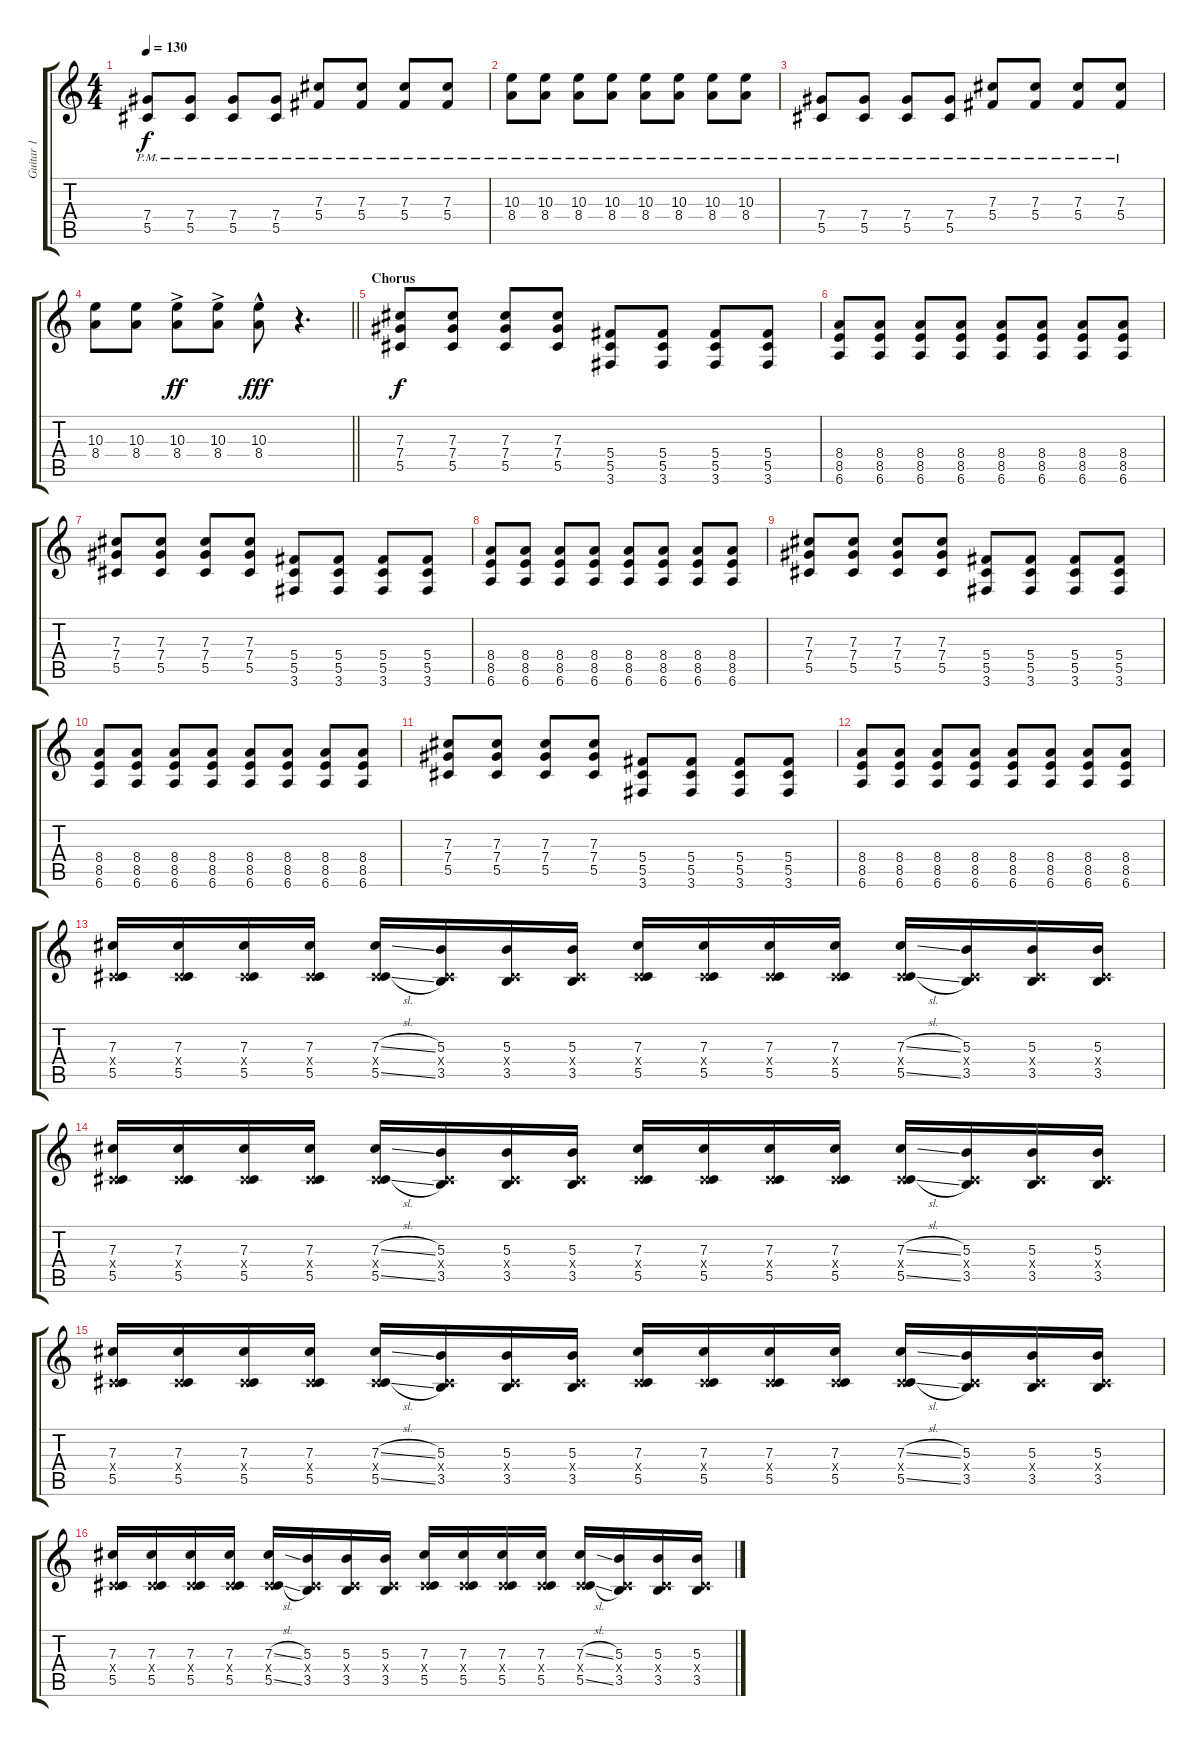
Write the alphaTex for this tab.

\track ("Guitar 1" "Guitar 1") {instrument overdrivenguitar}
\staff {score tabs}
\tuning (Eb4 Bb3 Gb3 Db3 Ab2 Eb2) {hide}
\ts (4 4)
\tempo 130
\clef g2
\ks c
(7.4{pm} 5.5{pm}).8{dy f} (7.4{pm} 5.5{pm}).8 (7.4{pm} 5.5{pm}).8 (7.4{pm} 5.5{pm}).8 (7.3{pm} 5.4{pm}).8 (7.3{pm} 5.4{pm}).8 (7.3{pm} 5.4{pm}).8 (7.3{pm} 5.4{pm}).8 |
(10.3{pm} 8.4{pm}).8 (10.3{pm} 8.4{pm}).8 (10.3{pm} 8.4{pm}).8 (10.3{pm} 8.4{pm}).8 (10.3{pm} 8.4{pm}).8 (10.3{pm} 8.4{pm}).8 (10.3{pm} 8.4{pm}).8 (10.3{pm} 8.4{pm}).8 |
(7.4{pm} 5.5{pm}).8 (7.4{pm} 5.5{pm}).8 (7.4{pm} 5.5{pm}).8 (7.4{pm} 5.5{pm}).8 (7.3{pm} 5.4{pm}).8 (7.3{pm} 5.4{pm}).8 (7.3{pm} 5.4{pm}).8 (7.3{pm} 5.4{pm}).8 |
\barLineRight lightlight
(10.3 8.4).8 (10.3 8.4).8 (10.3{ac} 8.4{ac}).8{dy ff} (10.3{ac} 8.4{ac}).8 (10.3{hac} 8.4{hac}).8{dy fff} r.4{d} |
\section ("" "Chorus")
(7.3 7.4 5.5).8{dy f} (7.3 7.4 5.5).8 (7.3 7.4 5.5).8 (7.3 7.4 5.5).8 (5.4 5.5 3.6).8 (5.4 5.5 3.6).8 (5.4 5.5 3.6).8 (5.4 5.5 3.6).8 |
(8.4 8.5 6.6).8 (8.4 8.5 6.6).8 (8.4 8.5 6.6).8 (8.4 8.5 6.6).8 (8.4 8.5 6.6).8 (8.4 8.5 6.6).8 (8.4 8.5 6.6).8 (8.4 8.5 6.6).8 |
(7.3 7.4 5.5).8 (7.3 7.4 5.5).8 (7.3 7.4 5.5).8 (7.3 7.4 5.5).8 (5.4 5.5 3.6).8 (5.4 5.5 3.6).8 (5.4 5.5 3.6).8 (5.4 5.5 3.6).8 |
(8.4 8.5 6.6).8 (8.4 8.5 6.6).8 (8.4 8.5 6.6).8 (8.4 8.5 6.6).8 (8.4 8.5 6.6).8 (8.4 8.5 6.6).8 (8.4 8.5 6.6).8 (8.4 8.5 6.6).8 |
(7.3 7.4 5.5).8 (7.3 7.4 5.5).8 (7.3 7.4 5.5).8 (7.3 7.4 5.5).8 (5.4 5.5 3.6).8 (5.4 5.5 3.6).8 (5.4 5.5 3.6).8 (5.4 5.5 3.6).8 |
(8.4 8.5 6.6).8 (8.4 8.5 6.6).8 (8.4 8.5 6.6).8 (8.4 8.5 6.6).8 (8.4 8.5 6.6).8 (8.4 8.5 6.6).8 (8.4 8.5 6.6).8 (8.4 8.5 6.6).8 |
(7.3 7.4 5.5).8 (7.3 7.4 5.5).8 (7.3 7.4 5.5).8 (7.3 7.4 5.5).8 (5.4 5.5 3.6).8 (5.4 5.5 3.6).8 (5.4 5.5 3.6).8 (5.4 5.5 3.6).8 |
(8.4 8.5 6.6).8 (8.4 8.5 6.6).8 (8.4 8.5 6.6).8 (8.4 8.5 6.6).8 (8.4 8.5 6.6).8 (8.4 8.5 6.6).8 (8.4 8.5 6.6).8 (8.4 8.5 6.6).8 |
(7.3 0.4{x} 5.5).16 (7.3 0.4{x} 5.5).16 (7.3 0.4{x} 5.5).16 (7.3 0.4{x} 5.5).16 (7.3{sl} 0.4{x} 5.5{sl}).16 (5.3 0.4{x} 3.5).16 (5.3 0.4{x} 3.5).16 (5.3 0.4{x} 3.5).16 (7.3 0.4{x} 5.5).16 (7.3 0.4{x} 5.5).16 (7.3 0.4{x} 5.5).16 (7.3 0.4{x} 5.5).16 (7.3{sl} 0.4{x} 5.5{sl}).16 (5.3 0.4{x} 3.5).16 (5.3 0.4{x} 3.5).16 (5.3 0.4{x} 3.5).16 |
(7.3 0.4{x} 5.5).16 (7.3 0.4{x} 5.5).16 (7.3 0.4{x} 5.5).16 (7.3 0.4{x} 5.5).16 (7.3{sl} 0.4{x} 5.5{sl}).16 (5.3 0.4{x} 3.5).16 (5.3 0.4{x} 3.5).16 (5.3 0.4{x} 3.5).16 (7.3 0.4{x} 5.5).16 (7.3 0.4{x} 5.5).16 (7.3 0.4{x} 5.5).16 (7.3 0.4{x} 5.5).16 (7.3{sl} 0.4{x} 5.5{sl}).16 (5.3 0.4{x} 3.5).16 (5.3 0.4{x} 3.5).16 (5.3 0.4{x} 3.5).16 |
(7.3 0.4{x} 5.5).16 (7.3 0.4{x} 5.5).16 (7.3 0.4{x} 5.5).16 (7.3 0.4{x} 5.5).16 (7.3{sl} 0.4{x} 5.5{sl}).16 (5.3 0.4{x} 3.5).16 (5.3 0.4{x} 3.5).16 (5.3 0.4{x} 3.5).16 (7.3 0.4{x} 5.5).16 (7.3 0.4{x} 5.5).16 (7.3 0.4{x} 5.5).16 (7.3 0.4{x} 5.5).16 (7.3{sl} 0.4{x} 5.5{sl}).16 (5.3 0.4{x} 3.5).16 (5.3 0.4{x} 3.5).16 (5.3 0.4{x} 3.5).16 |
(7.3 0.4{x} 5.5).16 (7.3 0.4{x} 5.5).16 (7.3 0.4{x} 5.5).16 (7.3 0.4{x} 5.5).16 (7.3{sl} 0.4{x} 5.5{sl}).16 (5.3 0.4{x} 3.5).16 (5.3 0.4{x} 3.5).16 (5.3 0.4{x} 3.5).16 (7.3 0.4{x} 5.5).16 (7.3 0.4{x} 5.5).16 (7.3 0.4{x} 5.5).16 (7.3 0.4{x} 5.5).16 (7.3{sl} 0.4{x} 5.5{sl}).16 (5.3 0.4{x} 3.5).16 (5.3 0.4{x} 3.5).16 (5.3 0.4{x} 3.5).16
